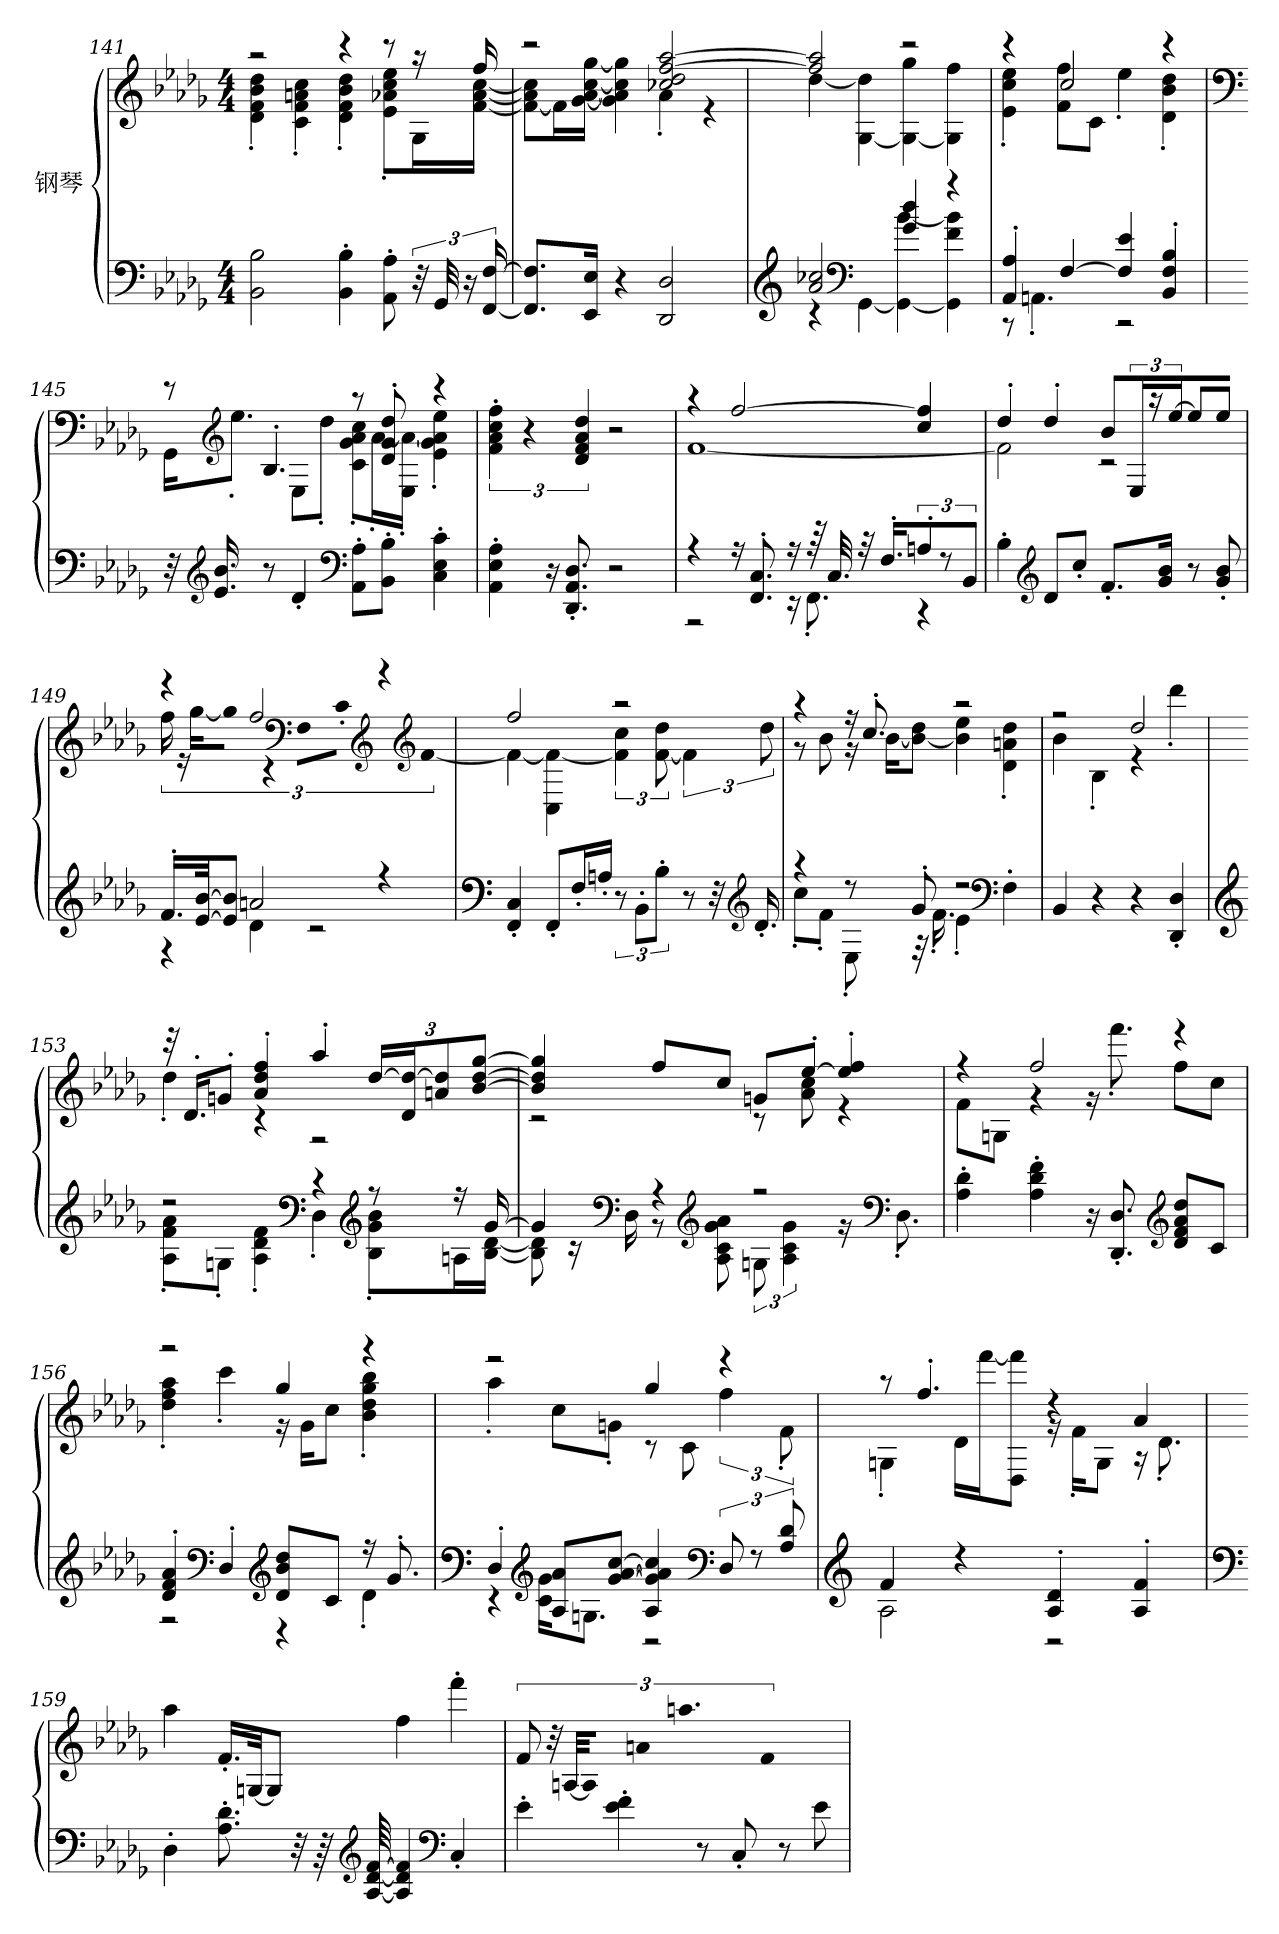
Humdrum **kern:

**kern	**kern
*part1	*part1
*staff2	*staff1
*I"钢琴	*
!!LO:LB:g=z
*clefF4	*clefG2
*k[b-e-a-d-g-]	*k[b-e-a-d-g-]
*M4/4	*M4/4
=141	=141
*	*^
2BB-\ 2B-\	2r	4d-\' 4f\' 4b-\' 4dd-\'
.	.	4c\' 4f\' 4an\' 4cc\'
4BB-\' 4B-\'	4r	4d-\' 4f\' 4b-\' 4dd-\'
8AA-\' 8A-\'	8r	8e-\' 8a-X\' 8cc\' 8ee-\'L
48r	16r	16G-\L
48GG-/	.	.
24r	.	.
.	16ff/	[16f\ [16a-\ [16cc\JJ
[24FF/ [24F/	.	.
=142	=142	=142
8.FF/] 8.F/]L	2r	8f\_ 8a-\] 8cc\]L
.	.	16f\L]
16EE-/ 16E-/Jk	.	[16g-\ [16a-\ [16cc\ [16gg-\JJ
4r	.	4g-\] 4a-\] 4cc\] 4gg-\]
2DD-/ 2D-/	2cc-X/ 2dd-/ [2ff/ [2aa-/	4a-'\
.	.	4r
=143	=143	=143
*clefG2	*	*
*^	*	*
2a-/ 2cc-X/	4r	2ff/] 2aa-/]	[4dd-\
*clefF4	*	*	*
.	[4GG-\	.	[4G-\ 4dd-\]
4g-/ 4dd-/	4GG-\_ [4b-\	2r	4G-\_ 4gg-\
4r	4GG-\] 4f\ 4b-\]	.	4G-\] 4ff\
=144	=144	=144	=144
4AA-/' 4A-/'	8r	4r	4e-\' 4cc\' 4ee-\'
.	4.AAn'\	.	.
[4F/	.	2cc/	8f\ 8ff\L
.	.	.	8c\J
4F/] 4e-/	2r	.	4ee-'\
4BB-/' 4F/' 4B-/'	.	4r	4d-\' 4b-\' 4dd-\'
*v	*v	*	*
!!LO:LB:g=z	!!
=145	=145	=145
*	*clefF4	*
32r	8r	16GG-\KL
*clefG2	*	*
16.e-/ 16.b-/	.	.
*	*clefG2	*
.	.	8.ee-'\J
8r	4.B-'/	.
4d-'/	.	8E-\L
.	.	8dd-'\J
*clefF4	*	*
8AA-\' 8A-\'L	8r	8c\' 8g-\' 8a-\' 8cc\'L
8BB-\' 8B-\'J	8d-/' 8g-/' 8dd-/'	[16a-'\L
.	.	16E-\' 16a-\_'JJ
4C\' 4E-\' 4c\'	4r	4e-\' 4g-\' 4a-\]' 4ee-\'
*	*v	*v
=146	=146
4AA-\' 4E-\' 4A-\'	6f\' 6a-\' 6cc\' 6ff\'
.	6r
16r	.
8.DD-/' 8.AA-/' 8.D-/'	.
.	6d-/ 6f/ 6a-/ 6dd-/
2r	2r
=147	=147
*^	*^
4r	2r	4r	[1f
16r	.	[2ff/	.
8.FF/' 8.C/'	.	.	.
16r	16r	.	.
64r	8.FF'\	.	.
32.C/	.	.	.
32r	.	.	.
16.F'/KL	.	.	.
12An'/J	4r	4cc/ 4ff/]	.
12r	.	.	.
12BB-/	.	.	.
*v	*v	*	*
!!LO:PB:g=z	!!
=148	=148	=148
4B-'\	4dd-'/	2f\]
*clefG2	*	*
8d-/L	4dd-'/	.
8cc'/J	.	.
8.f'/L	8b-/L	2r
.	24E-/Jk	.
.	24r	.
16g-/ 16b-/Jk	.	.
.	[24ee-/	.
8r	8ee-/L]	.
8g-/' 8b-/'	8ee-/J	.
=149	=149	=149
*^	*	*
16.f'/LL	4r	4r	24ff\
.	.	.	24r
.	.	.	[24gg-\KL
[32e-/ [32b-/JK	.	.	.
8e-/] 8b-/]J	.	.	8gg-\J]
2an/	4d-\	2ff/	4r
*	*	*clefF4	*
.	2r	.	8F\L
.	.	.	8c'\J
*	*	*clefG2	*
4r	.	4r	[4f\
*v	*v	*	*
=150	=150	=150
*clefF4	*	*
4FF/' 4C/'	2ff/	4f\_
8FF'/L	.	4C\ 4f\_
16F'/L	.	.
16An'/JJ	.	.
12r	2r	6f\] 6cc\
12BB-'\L	.	.
12B-'\J	.	[12f\ 12dd-\
8r	.	6f\]
32r	.	.
*clefG2	*	*
16.d-'/	.	.
.	.	12dd-\
!!LO:LB:g=z	!!
=151	=151	=151
*^	*	*
4r	8cc'\L	4r	8r
.	8f'\J	.	8b-\
8r	8E-'\	16r	16r
.	.	8.cc'/	[16b-\KL
8g-'/	32r	.	8b-\_ 8dd-\J
.	16.f'\	.	.
2r	4e-'\	2r	4b-\] 4ee-\
*clefF4	*	*	*
.	4F'\	.	4d-\' 4an\' 4dd-\'
*v	*v	*	*
=152	=152	=152
4BB-/	2r	4b-\
4r	.	4B-'\
4r	2dd-/	4r
4DD-/' 4D-/'	.	4ddd-'\
=153	=153	=153
*clefG2	*	*
*^	*	*
2r	8A-\' 8f\' 8a-\'L	32r	4dd-'\
.	.	16.d-'/KL	.
.	8Gn'\J	8gn'/J	.
.	4A-\' 4d-\' 4f\'	4a-/' 4dd-/' 4ff/'	4r
*clefF4	*	*	*
4r	4D-'\	4aa-'/	2r
*clefG2	*	*	*
*	*	*Xbrackettup	*
8r	8B-\' 8g-\' 8b-\'L	[24dd-/LL	.
.	.	24d-/ 24dd-/_J	.
.	.	12an/ 12dd-/]	.
16r	16An\L	.	.
.	.	[12b-/ [12dd-/ [12gg-/J	.
[16g-/	[16B-\ [16d-\JJ	.	.
!!LO:LB:g=z	!!
=154	=154	=154	=154
4g-/]	8B-\] 8d-\]	4b-/] 4dd-/] 4gg-/]	2r
.	16r	.	.
*clefF4	*	*	*
.	16D-\	.	.
4r	8r	8ff/L	.
*clefG2	*	*	*
.	8A-\ 8c\ 8g-\ 8a-\	8cc/J	.
2r	12Gn\	8gn/L	8r
.	6A-\ 6c\ 6g-\	.	.
.	.	[8ee-'/J	8a-\ 8cc\
.	16r	4ee-/]' 4ff/'	4r
*clefF4	*	*	*
.	8.D-'\	.	.
*v	*v	*	*
=155	=155	=155
4A-\' 4d-\'	4r	8f\L
.	.	8Gn\J
4A-\' 4d-\' 4f\'	2ff/	4r
16r	.	16r
8.DD-/' 8.D-/'	.	8.fff'\
*clefG2	*	*
8d-/ 8f/ 8a-/ 8dd-/L	4r	8ff\L
8c/J	.	8cc\J
=156	=156	=156
*^	*	*
4d-/' 4f/' 4a-/'	2r	2r	4dd-\' 4ff\' 4aa-\'
*clefF4	*	*	*
4D-'/	.	.	4ccc'\
*clefG2	*	*	*
8d-/ 8b-/ 8dd-/L	4r	4gg-/	16r
.	.	.	16g-\KL
8c/J	.	.	8cc\J
16r	4d-'\	4r	4b-\' 4dd-\' 4gg-\' 4bb-\'
8.g-'/	.	.	.
!!LO:LB:g=z	!!
=157	=157	=157	=157
*clefF4	*	*	*
4D-'/	4r	2r	4aa-'\
*clefG2	*	*	*
8A-/ 8a-/L	16c\ 16g-\KL	.	8cc\L
.	8.Gn\J	.	.
[8g-/ [8a-/ [8cc/J	.	.	8gn'\J
4A-/ 4g-/] 4a-/] 4cc/]	2r	4gg-/	8r
.	.	.	8c\
*clefF4	*	*	*
*	*	*	*brackettup
12D-/	.	4r	6ff\
12r	.	.	.
12A-/ 12d-/	.	.	12f'\
=158	=158	=158	=158
*clefG2	*	*	*
4f/	2A-\	8r	4Gn'\
.	.	4.ff'/	.
4r	.	.	16d-\LL
.	.	.	[16fff\J
.	.	.	8D-\ 8fff\]J
4A-/' 4d-/'	2r	4r	16r
.	.	.	16f'\KL
.	.	.	8G\J
4A-/' 4f/'	.	4a-/	16r
.	.	.	8.d-'\
*v	*v	*	*
*	*v	*v
!!LO:LB:g=z
=159	=159
*clefF4	*
4D-'\	4aa-\
8.A-\' 8.d-\'	16.f'/LL
.	[32Gn/JK
.	8G/J]
32r	.
64r	.
*clefG2	*
[64A-/ [64d-/ [64f/	.
4A-/] 4d-/] 4f/]	4ff\
*clefF4	*
4C'/	4fff'\
=160	=160
4e-'\	12f/
.	48r
.	[48An/KKL
.	8A/J]
4e-\' 4f\'	4an/
8r	4.aan\
8C'/	.
8r	.
8e-\	8f/
=	=
*-	*-
